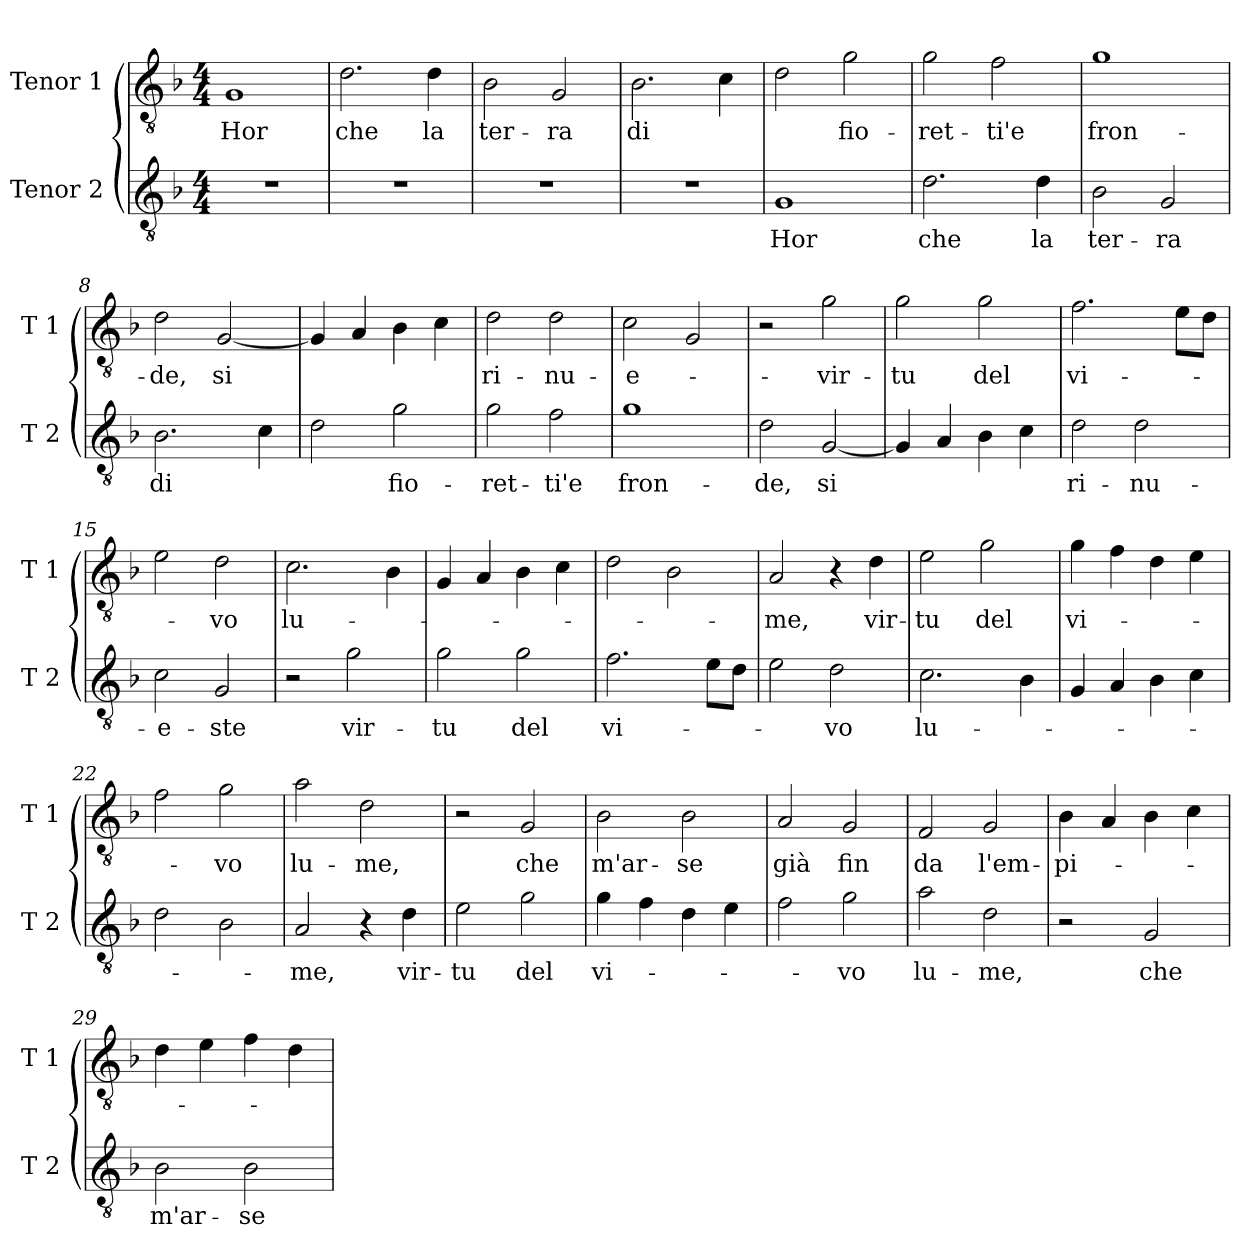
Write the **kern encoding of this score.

**kern	**text	**kern	**text
*part2	*part2	*part1	*part1
*staff2	*staff2	*staff1	*staff1
*I"Tenor 2	*	*I"Tenor 1	*
*I'T 2	*	*I'T 1	*
*clefGv2	*	*clefGv2	*
*k[b-]	*	*k[b-]	*
*F:	*	*F:	*
*M4/4	*	*M4/4	*
=1	=1	=1	=1
!	!	!	!LO:LY:b
1r	.	1G	Hor
=2	=2	=2	=2
!	!	!	!LO:LY:b
1r	.	2.d\	che
!	!	!	!LO:LY:b
.	.	4d\	la
=3	=3	=3	=3
!	!	!	!LO:LY:b
1r	.	2B-\	ter-
!	!	!	!LO:LY:b
.	.	2G/	-ra
=4	=4	=4	=4
!	!	!	!LO:LY:b
1r	.	2.B-\	di
.	.	4c\	.
=5	=5	=5	=5
!	!LO:LY:b	!	!
1G	Hor	2d\	.
!	!	!	!LO:LY:b
.	.	2g\	fio-
!!LO:LB:g=z
=6	=6	=6	=6
!	!LO:LY:b	!	!LO:LY:b
2.d\	che	2g\	-ret-
!	!	!	!LO:LY:b
.	.	2f\	-ti'e
!	!LO:LY:b	!	!
4d\	la	.	.
=7	=7	=7	=7
!	!LO:LY:b	!	!LO:LY:b
2B-\	ter-	1g	fron-
!	!LO:LY:b	!	!
2G/	-ra	.	.
=8	=8	=8	=8
!	!LO:LY:b	!	!LO:LY:b
2.B-\	di	2d\	-de,
!	!	!	!LO:LY:b
.	.	[2G/	si
4c\	.	.	.
=9	=9	=9	=9
2d\	.	4G/]	.
.	.	4A/	.
!	!LO:LY:b	!	!
2g\	fio-	4B-\	.
.	.	4c\	.
=10	=10	=10	=10
!	!LO:LY:b	!	!LO:LY:b
2g\	-ret-	2d\	ri-
!	!LO:LY:b	!	!LO:LY:b
2f\	-ti'e	2d\	-nu-
!!LO:LB:g=z
=11	=11	=11	=11
!	!LO:LY:b	!	!LO:LY:b
1g	fron-	2c\	-e-
.	.	2G/	.
=12	=12	=12	=12
!	!LO:LY:b	!	!
2d\	-de,	2r	.
!	!LO:LY:b	!	!LO:LY:b
[2G/	si	2g\	-vir-
=13	=13	=13	=13
!	!	!	!LO:LY:b
4G/]	.	2g\	-tu
4A/	.	.	.
!	!	!	!LO:LY:b
4B-\	.	2g\	del
4c\	.	.	.
=14	=14	=14	=14
!	!LO:LY:b	!	!LO:LY:b
2d\	ri-	2.f\	vi-
!	!LO:LY:b	!	!
2d\	-nu-	.	.
.	.	8e\L	.
.	.	8d\J	.
=15	=15	=15	=15
!	!LO:LY:b	!	!
2c\	-e-	2e\	.
!	!LO:LY:b	!	!LO:LY:b
2G/	-ste	2d\	-vo
!!LO:LB:g=z
=16	=16	=16	=16
!	!	!	!LO:LY:b
2r	.	2.c\	lu-
!	!LO:LY:b	!	!
2g\	vir-	.	.
.	.	4B-\	.
=17	=17	=17	=17
!	!LO:LY:b	!	!
2g\	-tu	4G/	.
.	.	4A/	.
!	!LO:LY:b	!	!
2g\	del	4B-\	.
.	.	4c\	.
=18	=18	=18	=18
!	!LO:LY:b	!	!
2.f\	vi-	2d\	.
.	.	2B-\	.
8e\L	.	.	.
8d\J	.	.	.
=19	=19	=19	=19
!	!	!	!LO:LY:b
2e\	.	2A/	-me,
!	!LO:LY:b	!	!
2d\	-vo	4r	.
!	!	!	!LO:LY:b
.	.	4d\	vir-
=20	=20	=20	=20
!	!LO:LY:b	!	!LO:LY:b
2.c\	lu-	2e\	-tu
!	!	!	!LO:LY:b
.	.	2g\	del
4B-\	.	.	.
!!LO:LB:g=z
=21	=21	=21	=21
!	!	!	!LO:LY:b
4G/	.	4g\	vi-
4A/	.	4f\	.
4B-\	.	4d\	.
4c\	.	4e\	.
=22	=22	=22	=22
2d\	.	2f\	.
!	!	!	!LO:LY:b
2B-\	.	2g\	-vo
=23	=23	=23	=23
!	!LO:LY:b	!	!LO:LY:b
2A/	-me,	2a\	lu-
!	!	!	!LO:LY:b
4r	.	2d\	-me,
!	!LO:LY:b	!	!
4d\	vir-	.	.
=24	=24	=24	=24
!	!LO:LY:b	!	!
2e\	-tu	2r	.
!	!LO:LY:b	!	!LO:LY:b
2g\	del	2G/	che
=25	=25	=25	=25
!	!LO:LY:b	!	!LO:LY:b
4g\	vi-	2B-\	m'ar-
4f\	.	.	.
!	!	!	!LO:LY:b
4d\	.	2B-\	-se
4e\	.	.	.
!!LO:PB:g=z
=26	=26	=26	=26
!	!	!	!LO:LY:b
2f\	.	2A/	già
!	!LO:LY:b	!	!LO:LY:b
2g\	-vo	2G/	fin
=27	=27	=27	=27
!	!LO:LY:b	!	!LO:LY:b
2a\	lu-	2F/	da
!	!LO:LY:b	!	!LO:LY:b
2d\	-me,	2G/	l'em-
=28	=28	=28	=28
!	!	!	!LO:LY:b
2r	.	4B-\	-pi-
.	.	4A/	.
!	!LO:LY:b	!	!
2G/	che	4B-\	.
.	.	4c\	.
=29	=29	=29	=29
!	!LO:LY:b	!	!
2B-\	m'ar-	4d\	.
.	.	4e\	.
!	!LO:LY:b	!	!
2B-\	-se	4f\	.
.	.	4d\	.
=	=	=	=
*-	*-	*-	*-
